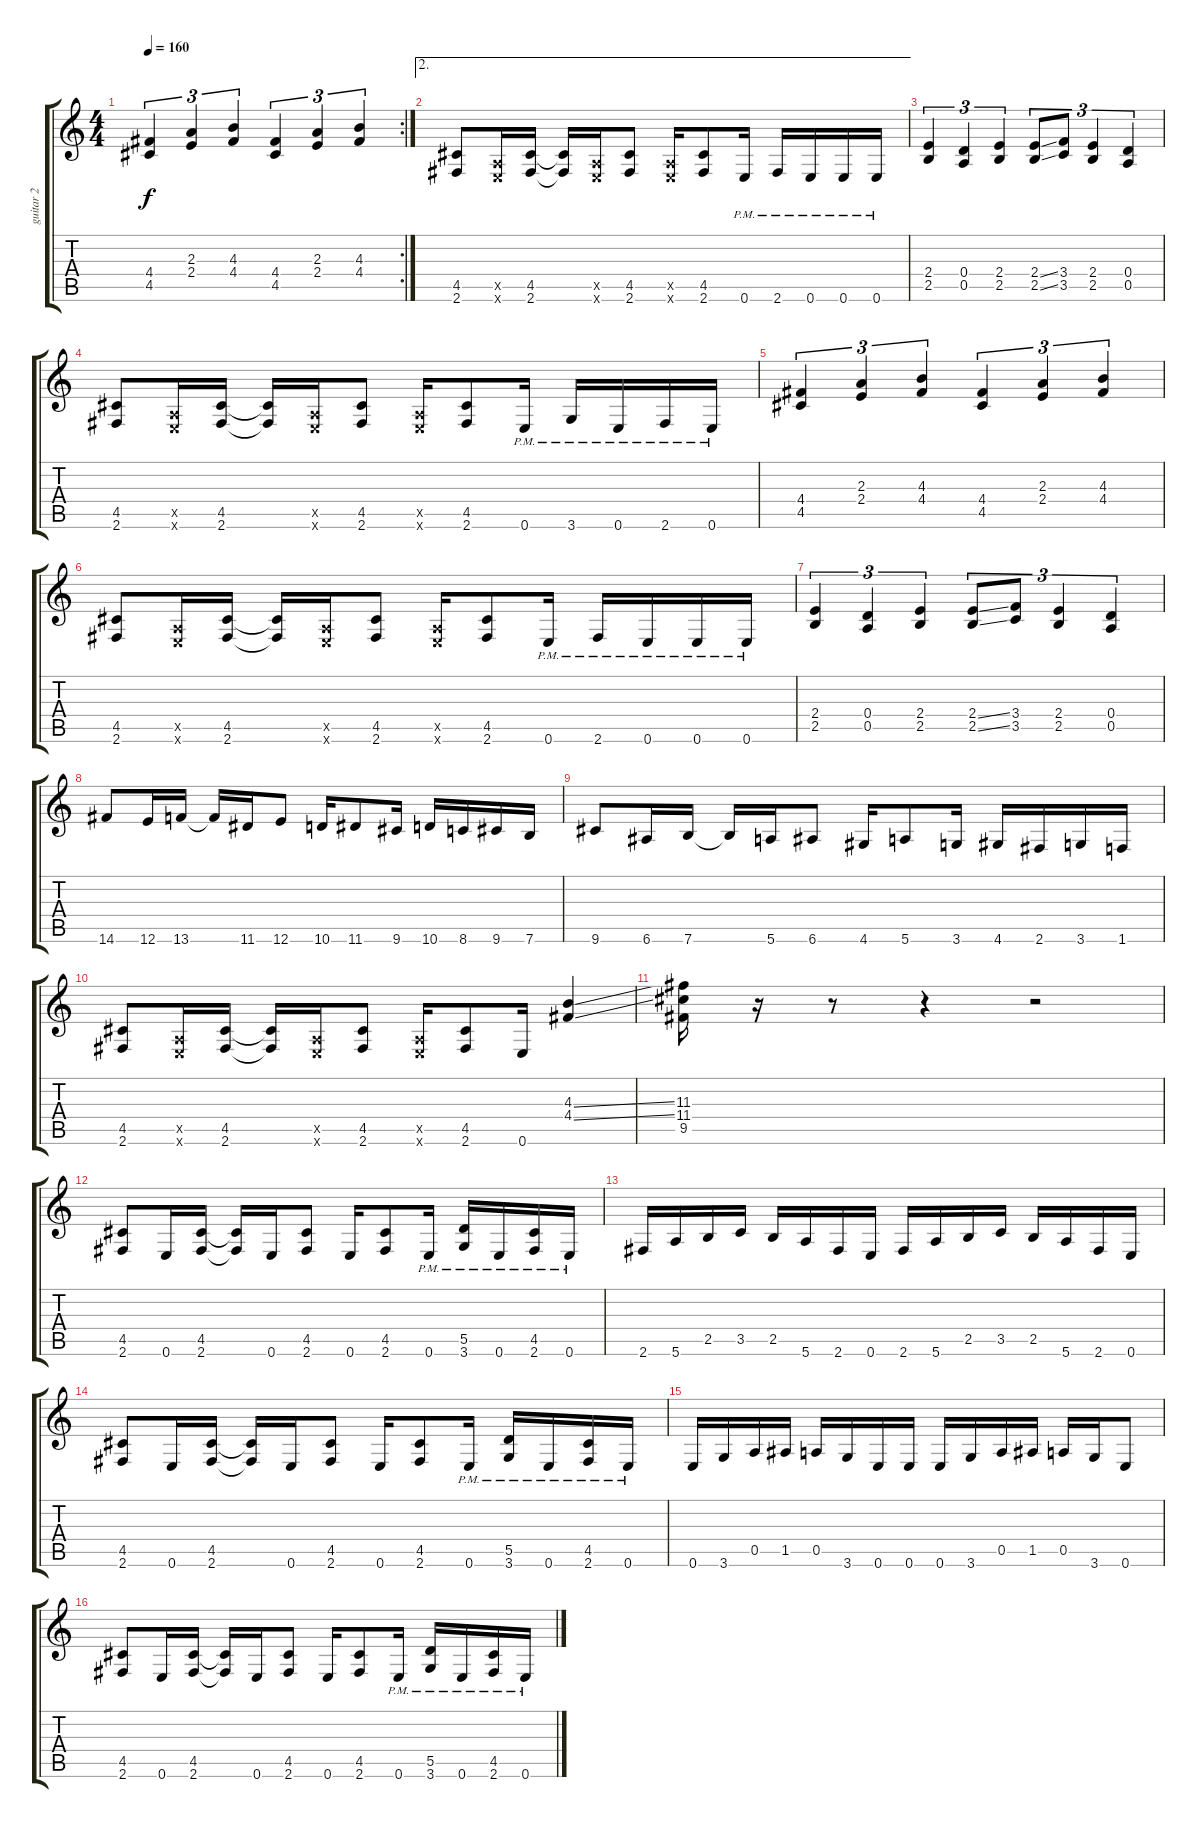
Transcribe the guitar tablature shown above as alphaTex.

\track ("guitar 2" "guitar 2") {instrument distortionguitar}
\staff {score tabs}
\tuning (E4 B3 G3 D3 A2 E2) {hide}
\rc 2
\ts (4 4)
\tempo 160
\clef g2
\ks c
(4.4 4.5).4{tu (3 2) dy f} (2.3 2.4).4{tu (3 2)} (4.3 4.4).4{tu (3 2)} (4.4 4.5).4{tu (3 2)} (2.3 2.4).4{tu (3 2)} (4.3 4.4).4{tu (3 2)} |
\ae 2
(4.5 2.6).8 (0.5{x} 0.6{x}).16 (4.5 2.6).16 (4.5{t} 2.6{t}).16 (0.5{x} 0.6{x}).16 (4.5 2.6).8 (0.5{x} 0.6{x}).16 (4.5 2.6).8 0.6{pm}.16 2.6{pm}.16 0.6{pm}.16 0.6{pm}.16 0.6{pm}.16 |
(2.4 2.5).4{tu (3 2)} (0.4 0.5).4{tu (3 2)} (2.4 2.5).4{tu (3 2)} (2.4{ss} 2.5{ss}).8{tu (3 2)} (3.4 3.5).8{tu (3 2)} (2.4 2.5).4{tu (3 2)} (0.4 0.5).4{tu (3 2)} |
(4.5 2.6).8 (0.5{x} 0.6{x}).16 (4.5 2.6).16 (4.5{t} 2.6{t}).16 (0.5{x} 0.6{x}).16 (4.5 2.6).8 (0.5{x} 0.6{x}).16 (4.5 2.6).8 0.6{pm}.16 3.6{pm}.16 0.6{pm}.16 2.6{pm}.16 0.6{pm}.16 |
(4.4 4.5).4{tu (3 2)} (2.3 2.4).4{tu (3 2)} (4.3 4.4).4{tu (3 2)} (4.4 4.5).4{tu (3 2)} (2.3 2.4).4{tu (3 2)} (4.3 4.4).4{tu (3 2)} |
(4.5 2.6).8 (0.5{x} 0.6{x}).16 (4.5 2.6).16 (4.5{t} 2.6{t}).16 (0.5{x} 0.6{x}).16 (4.5 2.6).8 (0.5{x} 0.6{x}).16 (4.5 2.6).8 0.6{pm}.16 2.6{pm}.16 0.6{pm}.16 0.6{pm}.16 0.6{pm}.16 |
(2.4 2.5).4{tu (3 2)} (0.4 0.5).4{tu (3 2)} (2.4 2.5).4{tu (3 2)} (2.4{ss} 2.5{ss}).8{tu (3 2)} (3.4 3.5).8{tu (3 2)} (2.4 2.5).4{tu (3 2)} (0.4 0.5).4{tu (3 2)} |
14.6.8 12.6.16 13.6.16 13.6{t}.16 11.6.16 12.6.8 10.6.16 11.6.8 9.6.16 10.6.16 8.6.16 9.6.16 7.6.16 |
9.6.8 6.6.16 7.6.16 7.6{t}.16 5.6.16 6.6.8 4.6.16 5.6.8 3.6.16 4.6.16 2.6.16 3.6.16 1.6.16 |
(4.5 2.6).8 (0.5{x} 0.6{x}).16 (4.5 2.6).16 (4.5{t} 2.6{t}).16 (0.5{x} 0.6{x}).16 (4.5 2.6).8 (0.5{x} 0.6{x}).16 (4.5 2.6).8 0.6.16 (4.3{ss} 4.4{ss}).4 |
(11.3 11.4 9.5).16 r.16 r.8 r.4 r.2 |
(4.5 2.6).8 0.6.16 (4.5 2.6).16 (4.5{t} 2.6{t}).16 0.6.16 (4.5 2.6).8 0.6.16 (4.5 2.6).8 0.6{pm}.16 (5.5 3.6{pm}).16 0.6{pm}.16 (4.5 2.6{pm}).16 0.6{pm}.16 |
2.6.16 5.6.16 2.5.16 3.5.16 2.5.16 5.6.16 2.6.16 0.6.16 2.6.16 5.6.16 2.5.16 3.5.16 2.5.16 5.6.16 2.6.16 0.6.16 |
(4.5 2.6).8 0.6.16 (4.5 2.6).16 (4.5{t} 2.6{t}).16 0.6.16 (4.5 2.6).8 0.6.16 (4.5 2.6).8 0.6{pm}.16 (5.5 3.6{pm}).16 0.6{pm}.16 (4.5 2.6{pm}).16 0.6{pm}.16 |
0.6.16 3.6.16 0.5.16 1.5.16 0.5.16 3.6.16 0.6.16 0.6.16 0.6.16 3.6.16 0.5.16 1.5.16 0.5.16 3.6.16 0.6.8 |
(4.5 2.6).8 0.6.16 (4.5 2.6).16 (4.5{t} 2.6{t}).16 0.6.16 (4.5 2.6).8 0.6.16 (4.5 2.6).8 0.6{pm}.16 (5.5 3.6{pm}).16 0.6{pm}.16 (4.5 2.6{pm}).16 0.6{pm}.16
